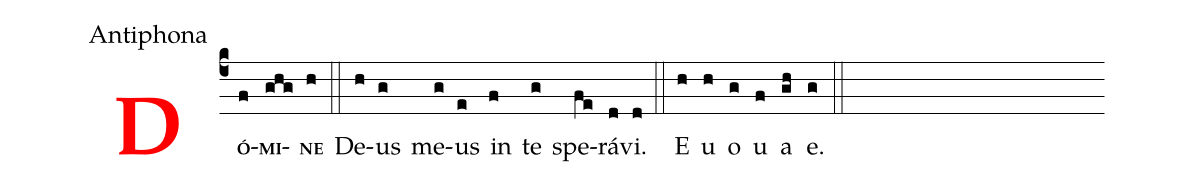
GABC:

office-part: Antiphona;
%%
<v>\bf\textcolor{red}{D}</v><v>\bf\scriptsize{Ó}</v>(c4f)<v>\bf\scriptsize{MI}</v>(ghg)<v>\bf\scriptsize{NE}</v>(h) (::)
De(h)us(g) me(g)us(e) in(f) te(g) spe(fe)rá(d)vi.(d) (::) E(h) u(h) o(g) u(f) a(gh) e.(g) (::)
